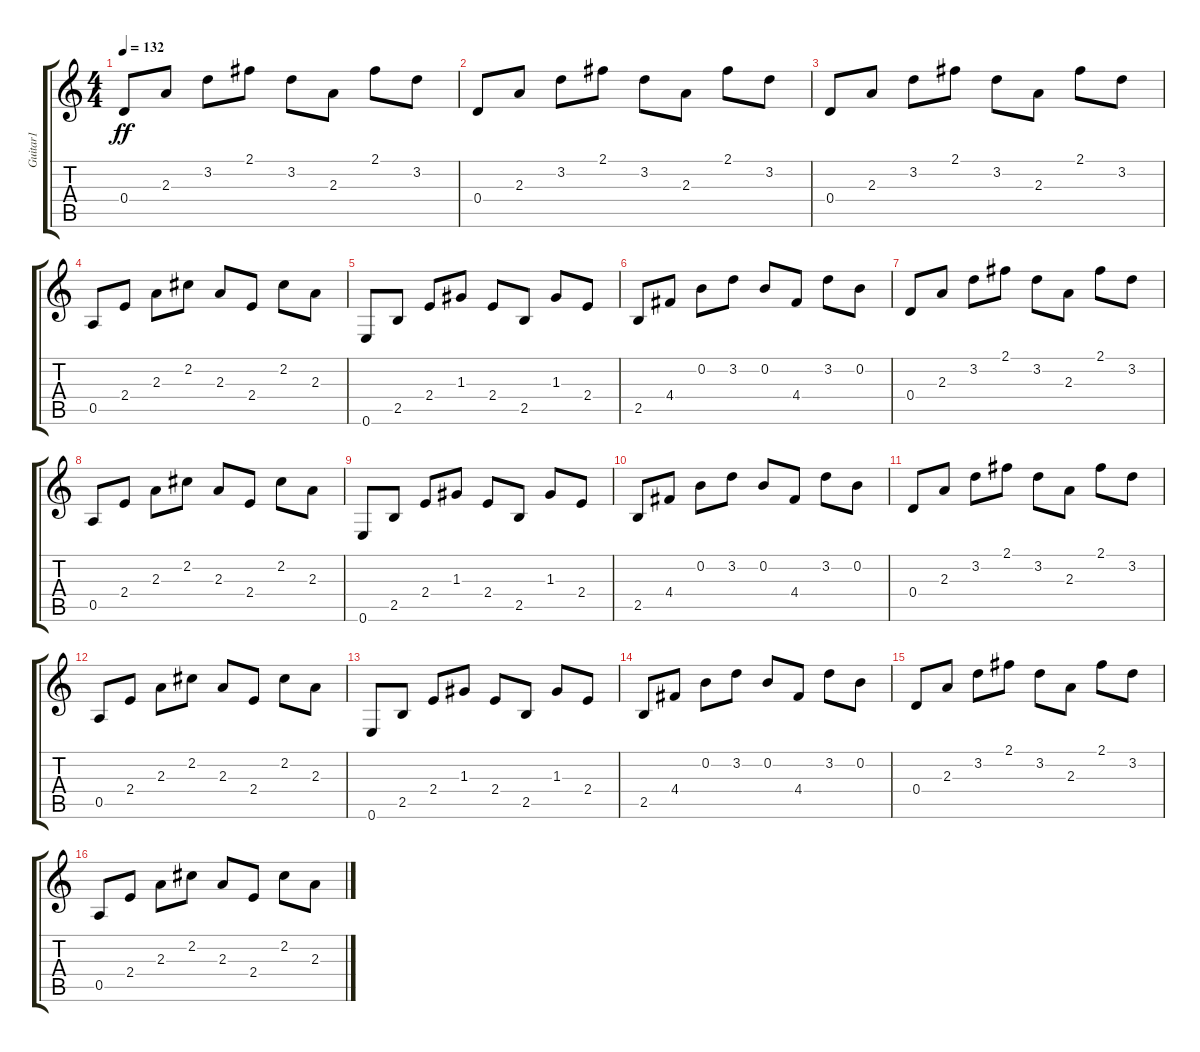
\track ("Guitar1" "Guitar1") {instrument acousticguitarsteel}
\staff {score tabs}
\tuning (E4 B3 G3 D3 A2 E2) {hide}
\ts (4 4)
\tempo 132
\clef g2
\ks c
0.4.8{dy ff} 2.3.8 3.2.8 2.1.8 3.2.8 2.3.8 2.1.8 3.2.8 |
0.4.8 2.3.8 3.2.8 2.1.8 3.2.8 2.3.8 2.1.8 3.2.8 |
0.4.8 2.3.8 3.2.8 2.1.8 3.2.8 2.3.8 2.1.8 3.2.8 |
0.5.8 2.4.8 2.3.8 2.2.8 2.3.8 2.4.8 2.2.8 2.3.8 |
0.6.8 2.5.8 2.4.8 1.3.8 2.4.8 2.5.8 1.3.8 2.4.8 |
2.5.8 4.4.8 0.2.8 3.2.8 0.2.8 4.4.8 3.2.8 0.2.8 |
0.4.8 2.3.8 3.2.8 2.1.8 3.2.8 2.3.8 2.1.8 3.2.8 |
0.5.8 2.4.8 2.3.8 2.2.8 2.3.8 2.4.8 2.2.8 2.3.8 |
0.6.8 2.5.8 2.4.8 1.3.8 2.4.8 2.5.8 1.3.8 2.4.8 |
2.5.8 4.4.8 0.2.8 3.2.8 0.2.8 4.4.8 3.2.8 0.2.8 |
0.4.8 2.3.8 3.2.8 2.1.8 3.2.8 2.3.8 2.1.8 3.2.8 |
0.5.8 2.4.8 2.3.8 2.2.8 2.3.8 2.4.8 2.2.8 2.3.8 |
0.6.8 2.5.8 2.4.8 1.3.8 2.4.8 2.5.8 1.3.8 2.4.8 |
2.5.8 4.4.8 0.2.8 3.2.8 0.2.8 4.4.8 3.2.8 0.2.8 |
0.4.8 2.3.8 3.2.8 2.1.8 3.2.8 2.3.8 2.1.8 3.2.8 |
0.5.8 2.4.8 2.3.8 2.2.8 2.3.8 2.4.8 2.2.8 2.3.8
